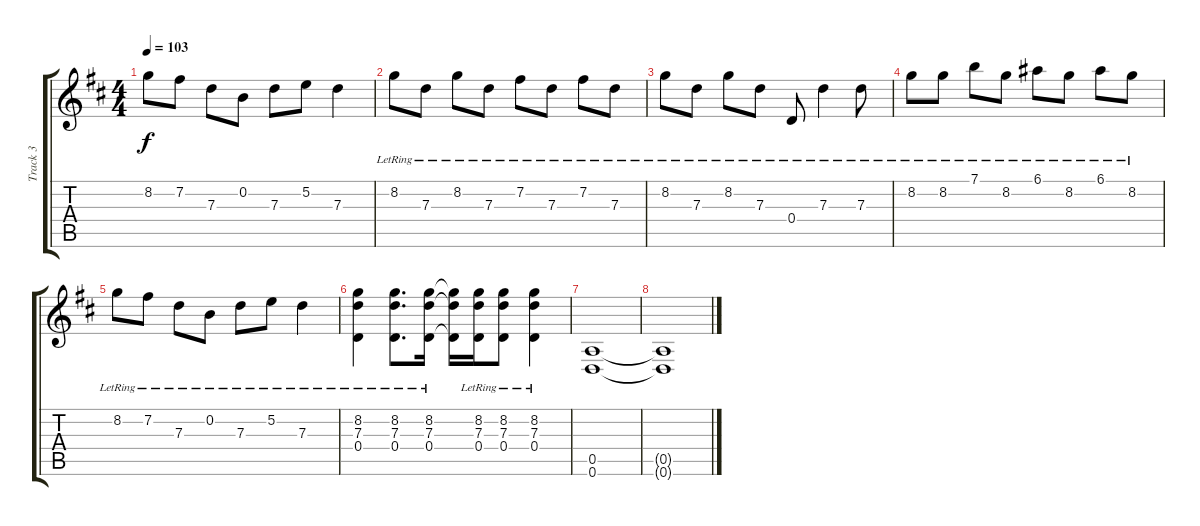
\track ("Track 3" "Track 3") {instrument overdrivenguitar}
\staff {score tabs}
\tuning (E4 B3 G3 D3 A2 D2) {hide}
\ts (4 4)
\tempo 103
\clef g2
\ks d
8.2.8{dy f} 7.2.8 7.3.8 0.2.8 7.3.8 5.2.8 7.3.4 |
8.2{lr}.8 7.3{lr}.8 8.2{lr}.8 7.3{lr}.8 7.2{lr}.8 7.3{lr}.8 7.2{lr}.8 7.3{lr}.8 |
8.2{lr}.8 7.3{lr}.8 8.2{lr}.8 7.3{lr}.8 0.4{lr}.8 7.3{lr}.4 7.3{lr}.8 |
8.2{lr}.8 8.2{lr}.8 7.1{lr}.8 8.2{lr}.8 6.1{lr}.8 8.2{lr}.8 6.1{lr}.8 8.2{lr}.8 |
8.2{lr}.8 7.2{lr}.8 7.3{lr}.8 0.2{lr}.8 7.3{lr}.8 5.2{lr}.8 7.3{lr}.4 |
(8.2{lr} 7.3{lr} 0.4{lr}).4 (8.2{lr} 7.3{lr} 0.4{lr}).8{d} (8.2{lr} 7.3{lr} 0.4{lr}).16 (8.2{t} 7.3{t} 0.4{t}).16 (8.2{lr} 7.3{lr} 0.4{lr}).16 (8.2{lr} 7.3{lr} 0.4{lr}).8 (8.2{lr} 7.3{lr} 0.4{lr}).4 |
(0.5 0.6).1 |
(0.5{t} 0.6{t}).1
